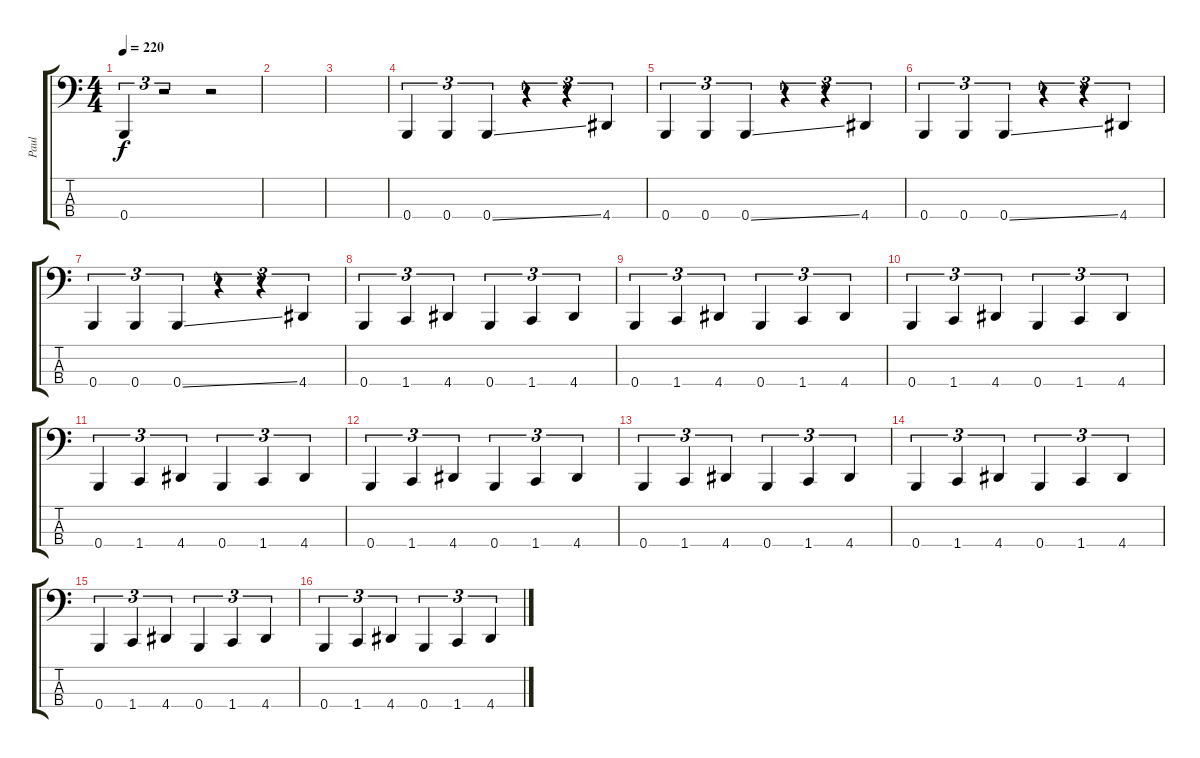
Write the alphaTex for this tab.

\track ("Paul" "Paul") {instrument electricbasspick}
\staff {score tabs}
\tuning (E2 B1 Gb1 B0) {hide}
\ts (4 4)
\tempo 220
\clef f4
\ks c
0.4.4{tu (3 2) dy f} r.2{tu (3 2)} r.2 |
|
|
0.4.4{tu (3 2)} 0.4.4{tu (3 2)} 0.4{ss}.4{tu (3 2)} r.4{tu (3 2)} r.4{tu (3 2)} 4.4.4{tu (3 2)} |
0.4.4{tu (3 2)} 0.4.4{tu (3 2)} 0.4{ss}.4{tu (3 2)} r.4{tu (3 2)} r.4{tu (3 2)} 4.4.4{tu (3 2)} |
0.4.4{tu (3 2)} 0.4.4{tu (3 2)} 0.4{ss}.4{tu (3 2)} r.4{tu (3 2)} r.4{tu (3 2)} 4.4.4{tu (3 2)} |
0.4.4{tu (3 2)} 0.4.4{tu (3 2)} 0.4{ss}.4{tu (3 2)} r.4{tu (3 2)} r.4{tu (3 2)} 4.4.4{tu (3 2)} |
0.4.4{tu (3 2)} 1.4.4{tu (3 2)} 4.4.4{tu (3 2)} 0.4.4{tu (3 2)} 1.4.4{tu (3 2)} 4.4.4{tu (3 2)} |
0.4.4{tu (3 2)} 1.4.4{tu (3 2)} 4.4.4{tu (3 2)} 0.4.4{tu (3 2)} 1.4.4{tu (3 2)} 4.4.4{tu (3 2)} |
0.4.4{tu (3 2)} 1.4.4{tu (3 2)} 4.4.4{tu (3 2)} 0.4.4{tu (3 2)} 1.4.4{tu (3 2)} 4.4.4{tu (3 2)} |
0.4.4{tu (3 2)} 1.4.4{tu (3 2)} 4.4.4{tu (3 2)} 0.4.4{tu (3 2)} 1.4.4{tu (3 2)} 4.4.4{tu (3 2)} |
0.4.4{tu (3 2)} 1.4.4{tu (3 2)} 4.4.4{tu (3 2)} 0.4.4{tu (3 2)} 1.4.4{tu (3 2)} 4.4.4{tu (3 2)} |
0.4.4{tu (3 2)} 1.4.4{tu (3 2)} 4.4.4{tu (3 2)} 0.4.4{tu (3 2)} 1.4.4{tu (3 2)} 4.4.4{tu (3 2)} |
0.4.4{tu (3 2)} 1.4.4{tu (3 2)} 4.4.4{tu (3 2)} 0.4.4{tu (3 2)} 1.4.4{tu (3 2)} 4.4.4{tu (3 2)} |
0.4.4{tu (3 2)} 1.4.4{tu (3 2)} 4.4.4{tu (3 2)} 0.4.4{tu (3 2)} 1.4.4{tu (3 2)} 4.4.4{tu (3 2)} |
0.4.4{tu (3 2)} 1.4.4{tu (3 2)} 4.4.4{tu (3 2)} 0.4.4{tu (3 2)} 1.4.4{tu (3 2)} 4.4.4{tu (3 2)}
